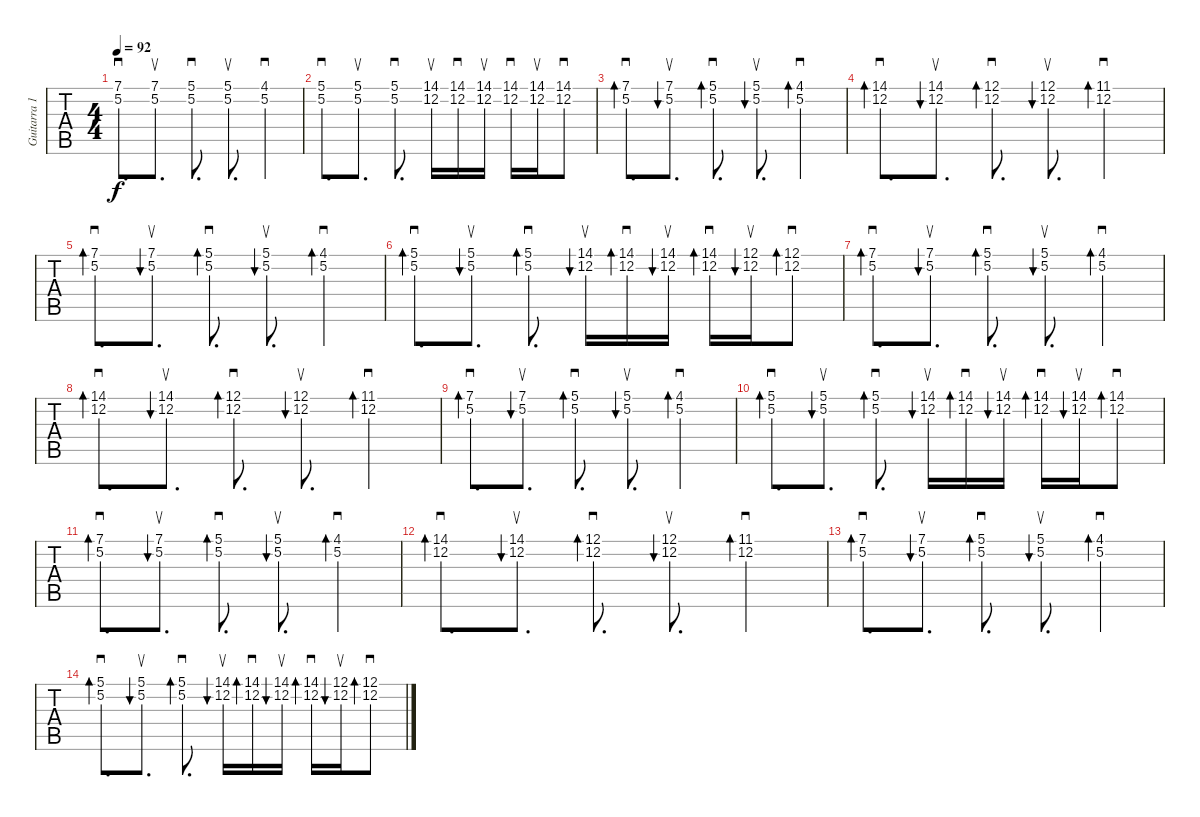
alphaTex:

\track ("Guitarra 1" "Guitarra 1") {instrument distortionguitar}
\staff {tabs}
\tuning (E4 B3 G3 D3 A2 E2) {hide}
\ts (4 4)
\tempo 92
\clef g2
\ks c
(7.1 5.2).8{d sd dy f} (7.1{st} 5.2{st}).8{d su} (5.1 5.2).8{d sd} (5.1{st} 5.2{st}).8{d su} (4.1 5.2).4{sd} |
(5.1{st} 5.2{st}).8{d sd} (5.1{st} 5.2{st}).8{d su} (5.1{st} 5.2{st}).8{d sd} (14.1 12.2).16{su} (14.1 12.2).16{sd} (14.1 12.2).16{su} (14.1 12.2).16{sd} (14.1 12.2).16{su} (14.1 12.2).8{sd} |
(7.1 5.2).8{d sd bd 120} (7.1{st} 5.2{st}).8{d su bu 120} (5.1 5.2).8{d sd bd 120} (5.1{st} 5.2{st}).8{d su bu 120} (4.1 5.2).4{sd bd 120} |
(14.1 12.2).8{d sd bd 120} (14.1{st} 12.2{st}).8{d su bu 120} (12.1 12.2).8{d sd bd 120} (12.1{st} 12.2{st}).8{d su bu 120} (11.1 12.2).4{sd bd 120} |
(7.1 5.2).8{d sd bd 120} (7.1{st} 5.2{st}).8{d su bu 120} (5.1 5.2).8{d sd bd 120} (5.1{st} 5.2{st}).8{d su bu 120} (4.1 5.2).4{sd bd 120} |
(5.1{st} 5.2{st}).8{d sd bd 120} (5.1{st} 5.2{st}).8{d su bu 120} (5.1{st} 5.2{st}).8{d sd bd 120} (14.1 12.2).16{su bu 120} (14.1 12.2).16{sd bd 120} (14.1 12.2).16{su bu 120} (14.1 12.2).16{sd bd 120} (12.1 12.2).16{su bu 120} (12.1 12.2).8{sd bd 120} |
(7.1 5.2).8{d sd bd 120} (7.1{st} 5.2{st}).8{d su bu 120} (5.1 5.2).8{d sd bd 120} (5.1{st} 5.2{st}).8{d su bu 120} (4.1 5.2).4{sd bd 120} |
(14.1 12.2).8{d sd bd 120} (14.1{st} 12.2{st}).8{d su bu 120} (12.1 12.2).8{d sd bd 120} (12.1{st} 12.2{st}).8{d su bu 120} (11.1 12.2).4{sd bd 120} |
(7.1 5.2).8{d sd bd 120} (7.1{st} 5.2{st}).8{d su bu 120} (5.1 5.2).8{d sd bd 120} (5.1{st} 5.2{st}).8{d su bu 120} (4.1 5.2).4{sd bd 120} |
(5.1{st} 5.2{st}).8{d sd bd 120} (5.1{st} 5.2{st}).8{d su bu 120} (5.1{st} 5.2{st}).8{d sd bd 120} (14.1 12.2).16{su bu 120} (14.1 12.2).16{sd bd 120} (14.1 12.2).16{su bu 120} (14.1 12.2).16{sd bd 120} (14.1 12.2).16{su bu 120} (14.1 12.2).8{sd bd 120} |
(7.1 5.2).8{d sd bd 120} (7.1{st} 5.2{st}).8{d su bu 120} (5.1 5.2).8{d sd bd 120} (5.1{st} 5.2{st}).8{d su bu 120} (4.1 5.2).4{sd bd 120} |
(14.1 12.2).8{d sd bd 120} (14.1{st} 12.2{st}).8{d su bu 120} (12.1 12.2).8{d sd bd 120} (12.1{st} 12.2{st}).8{d su bu 120} (11.1 12.2).4{sd bd 120} |
(7.1 5.2).8{d sd bd 120} (7.1{st} 5.2{st}).8{d su bu 120} (5.1 5.2).8{d sd bd 120} (5.1{st} 5.2{st}).8{d su bu 120} (4.1 5.2).4{sd bd 120} |
(5.1{st} 5.2{st}).8{d sd bd 120} (5.1{st} 5.2{st}).8{d su bu 120} (5.1{st} 5.2{st}).8{d sd bd 120} (14.1 12.2).16{su bu 120} (14.1 12.2).16{sd bd 120} (14.1 12.2).16{su bu 120} (14.1 12.2).16{sd bd 120} (12.1 12.2).16{su bu 120} (12.1 12.2).8{sd bd 120}
